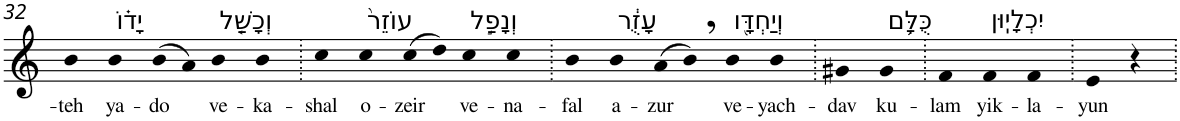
**kern	**text
*part1	*part1
*staff1	*staff1
*I"Piano	*
*I'Pno	*
!!LO:PB:g=z
*clefG2	*
*k[]	*
=32	=32
!	!LO:LY:b
4b	-teh
!LO:TX:a:t=יָד֗וֹ	!
!	!LO:LY:b
4b	ya-
!	!LO:LY:b
(8b	-do
8a)	.
!LO:TX:a:t=וְכָשַׁ֤ל	!
!	!LO:LY:b
4b	ve-
!	!LO:LY:b
4b	-ka-
=33.	=33.
!	!LO:LY:b
4cc	-shal
!LO:TX:a:t=עוֹזֵר֙	!
!	!LO:LY:b
4cc	o-
!	!LO:LY:b
(8cc	-zeir
8dd)	.
!LO:TX:a:t=וְנָפַ֣ל	!
!	!LO:LY:b
4cc	ve-
!	!LO:LY:b
4cc	-na-
=34.	=34.
!	!LO:LY:b
4b	-fal
!LO:TX:a:t=עָזֻ֔ר	!
!	!LO:LY:b
4b	a-
!	!LO:LY:b
(8a	-zur
8b,)	.
!LO:TX:a:t=וְיַחְדָּ֖ו	!
!	!LO:LY:b
4b	ve-
!	!LO:LY:b
4b	-yach-
=35.	=35.
!	!LO:LY:b
4g#X	-dav
!LO:TX:a:t=כֻּלָּ֥ם	!
!	!LO:LY:b
4g#	ku-
=36.	=36.
!	!LO:LY:b
4f	-lam
!LO:TX:a:t=יִכְלָיֽוּן	!
!	!LO:LY:b
4f	yik-
!	!LO:LY:b
4f	-la-
=37.	=37.
!	!LO:LY:b
4e	-yun
4r	.
=.	=.
*-	*-
